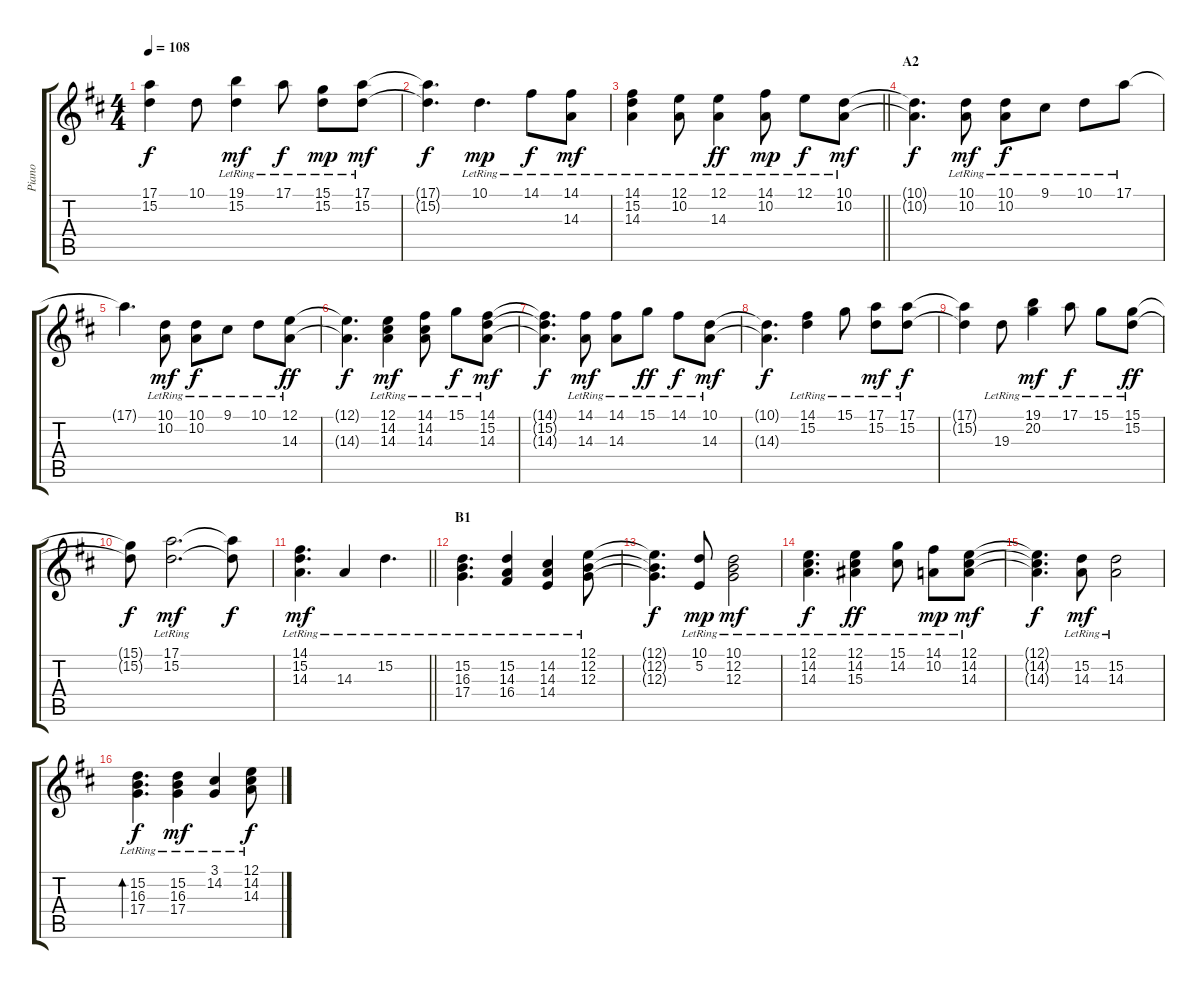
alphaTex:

\track ("Piano" "Piano") {instrument acousticgrandpiano}
\staff {score tabs}
\tuning (E4 B3 G3 D3 A2 E2) {hide}
\ts (4 4)
\tempo 108
\clef g2
\ks d
(17.1{t} 15.2{t}).4{dy f} 10.1.8 (19.1{lr} 15.2{lr}).4{dy mf} 17.1{lr}.8{dy f} (15.1{lr} 15.2{lr}).8{dy mp} (17.1{lr} 15.2{lr}).8{dy mf} |
(17.1{t} 15.2{t}).4{d dy f} 10.1{lr}.4{d dy mp} 14.1{lr}.8{dy f} (14.1{lr} 14.3{lr}).8{dy mf} |
\barLineRight lightlight
(14.1{lr} 15.2{lr} 14.3{lr}).4 (12.1{lr} 10.2{lr}).8 (12.1{lr} 14.3{lr}).4{dy ff} (14.1{lr} 10.2{lr}).8{dy mp} 12.1{lr}.8{dy f} (10.1{lr} 10.2{lr}).8{dy mf} |
\section ("" "A2")
(10.1{t} 10.2{t}).4{d dy f} (10.1{lr} 10.2{lr}).8{dy mf} (10.1{lr} 10.2{lr}).8{dy f} 9.1{lr}.8 10.1{lr}.8 17.1{lr}.8 |
17.1{t}.4{d} (10.1{lr} 10.2{lr}).8{dy mf} (10.1{lr} 10.2{lr}).8{dy f} 9.1{lr}.8 10.1{lr}.8 (12.1{lr} 14.3{lr}).8{dy ff} |
(12.1{t} 14.3{t}).4{d dy f} (12.1{lr} 14.2{lr} 14.3{lr}).4{dy mf} (14.1{lr} 14.2{lr} 14.3{lr}).8 15.1{lr}.8{dy f} (14.1{lr} 15.2{lr} 14.3{lr}).8{dy mf} |
(14.1{t} 15.2{t} 14.3{t}).4{d dy f} (14.1{lr} 14.3{lr}).8{dy mf} (14.1{lr} 14.3{lr}).8 15.1{lr}.8{dy ff} 14.1{lr}.8{dy f} (10.1 14.3{lr}).8{dy mf} |
(10.1{t} 14.3{t}).4{d dy f} (14.1{lr} 15.2{lr}).4 15.1{lr}.8 (17.1{lr} 15.2{lr}).8{dy mf} (17.1{lr} 15.2{lr}).8{dy f} |
(17.1{t} 15.2{t}).4 19.3{lr}.8 (19.1{lr} 20.2{lr}).4{dy mf} 17.1{lr}.8{dy f} 15.1{lr}.8 (15.1{lr} 15.2{lr}).8{dy ff} |
(15.1{t} 15.2{t}).8{dy f} (17.1{lr} 15.2{lr}).2{d dy mf} (17.1{t} 15.2{t}).8{dy f} |
\barLineRight lightlight
(14.1{lr} 15.2{lr} 14.3{lr}).4{d dy mf} 14.3{lr}.4 15.2{lr}.4{d} |
\section ("" "B1")
(15.2{lr} 16.3{lr} 17.4{lr}).4{d} (15.2{lr} 14.3{lr} 16.4{lr}).4 (14.2{lr} 14.3{lr} 14.4{lr}).4 (12.1{lr} 12.2{lr} 12.3{lr}).8 |
(12.1{t} 12.2{t} 12.3{t}).4{d dy f} (10.1{lr} 5.2{lr}).8{dy mp} (10.1{lr} 12.2{lr} 12.3{lr}).2{dy mf} |
(12.1{lr} 14.2{lr} 14.3{lr}).4{d dy f} (12.1{lr} 14.2{lr} 15.3{lr}).4{dy ff} (15.1{lr} 14.2{lr}).8 (14.1{lr} 10.2{lr}).8{dy mp} (12.1{lr} 14.2{lr} 14.3{lr}).8{dy mf} |
(12.1{t} 14.2{t} 14.3{t}).4{d dy f} (15.2{lr} 14.3{lr}).8{dy mf} (15.2{lr} 14.3{lr}).2 |
(15.2{lr} 16.3{lr} 17.4{lr}).4{d bd 120 dy f} (15.2{lr} 16.3{lr} 17.4{lr}).4{dy mf} (3.1{lr} 14.2{lr}).4 (12.1{lr} 14.2{lr} 14.3{lr}).8{dy f}
